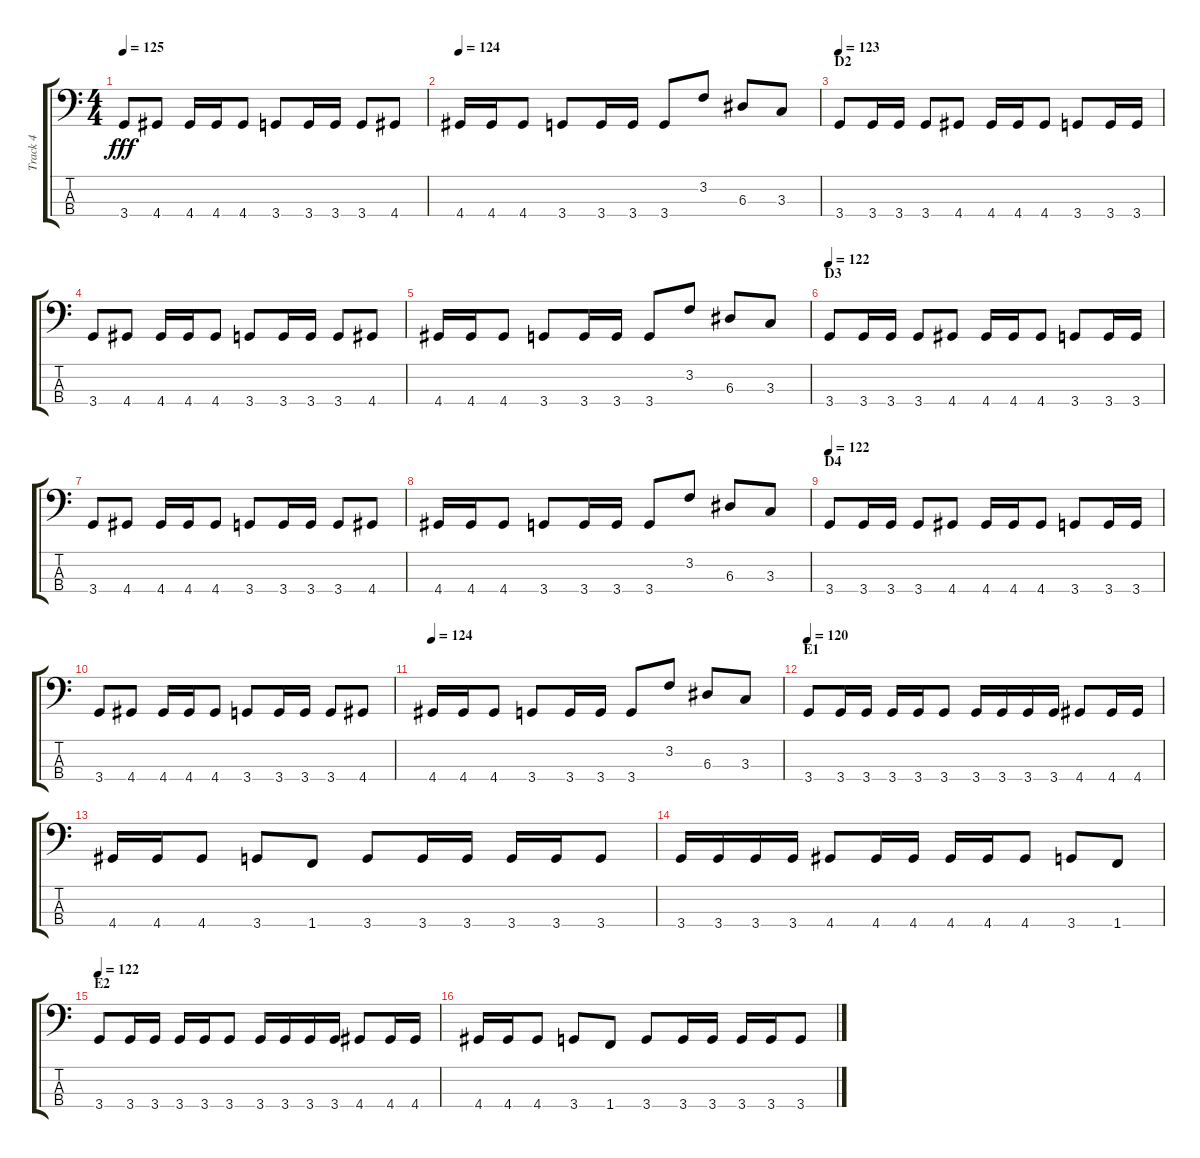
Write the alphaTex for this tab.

\track ("Track 4" "Track 4") {instrument acousticbass}
\staff {score tabs}
\tuning (G2 D2 A1 E1) {hide}
\ts (4 4)
\tempo 125
\clef f4
\ks c
3.4.8{dy fff} 4.4.8 4.4.16 4.4.16 4.4.8 3.4.8 3.4.16 3.4.16 3.4.8 4.4.8 |
\tempo 124
4.4.16 4.4.16 4.4.8 3.4.8 3.4.16 3.4.16 3.4.8 3.2.8 6.3.8 3.3.8 |
\section ("" "D2")
\tempo 123
3.4.8 3.4.16 3.4.16 3.4.8 4.4.8 4.4.16 4.4.16 4.4.8 3.4.8 3.4.16 3.4.16 |
3.4.8 4.4.8 4.4.16 4.4.16 4.4.8 3.4.8 3.4.16 3.4.16 3.4.8 4.4.8 |
4.4.16 4.4.16 4.4.8 3.4.8 3.4.16 3.4.16 3.4.8 3.2.8 6.3.8 3.3.8 |
\section ("" "D3")
\tempo 122
3.4.8 3.4.16 3.4.16 3.4.8 4.4.8 4.4.16 4.4.16 4.4.8 3.4.8 3.4.16 3.4.16 |
3.4.8 4.4.8 4.4.16 4.4.16 4.4.8 3.4.8 3.4.16 3.4.16 3.4.8 4.4.8 |
4.4.16 4.4.16 4.4.8 3.4.8 3.4.16 3.4.16 3.4.8 3.2.8 6.3.8 3.3.8 |
\section ("" "D4")
\tempo 122
3.4.8 3.4.16 3.4.16 3.4.8 4.4.8 4.4.16 4.4.16 4.4.8 3.4.8 3.4.16 3.4.16 |
3.4.8 4.4.8 4.4.16 4.4.16 4.4.8 3.4.8 3.4.16 3.4.16 3.4.8 4.4.8 |
\tempo 124
4.4.16 4.4.16 4.4.8 3.4.8 3.4.16 3.4.16 3.4.8 3.2.8 6.3.8 3.3.8 |
\section ("" "E1")
\tempo 120
3.4.8 3.4.16 3.4.16 3.4.16 3.4.16 3.4.8 3.4.16 3.4.16 3.4.16 3.4.16 4.4.8 4.4.16 4.4.16 |
4.4.16 4.4.16 4.4.8 3.4.8 1.4.8 3.4.8 3.4.16 3.4.16 3.4.16 3.4.16 3.4.8 |
3.4.16 3.4.16 3.4.16 3.4.16 4.4.8 4.4.16 4.4.16 4.4.16 4.4.16 4.4.8 3.4.8 1.4.8 |
\section ("" "E2")
\tempo 122
3.4.8 3.4.16 3.4.16 3.4.16 3.4.16 3.4.8 3.4.16 3.4.16 3.4.16 3.4.16 4.4.8 4.4.16 4.4.16 |
4.4.16 4.4.16 4.4.8 3.4.8 1.4.8 3.4.8 3.4.16 3.4.16 3.4.16 3.4.16 3.4.8
